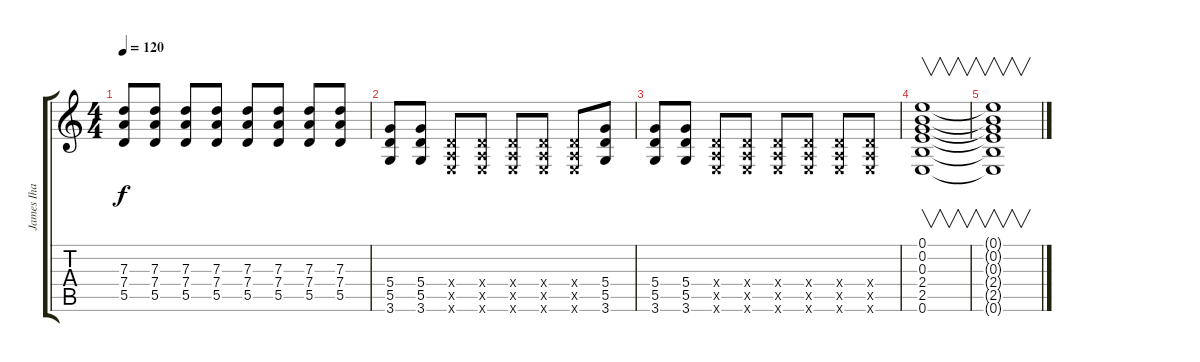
\track ("James Iha" "James Iha") {instrument overdrivenguitar}
\staff {score tabs}
\tuning (E4 B3 G3 D3 A2 E2) {hide}
\ts (4 4)
\tempo 120
\clef g2
\ks c
(7.3 7.4 5.5).8{dy f} (7.3 7.4 5.5).8 (7.3 7.4 5.5).8 (7.3 7.4 5.5).8 (7.3 7.4 5.5).8 (7.3 7.4 5.5).8 (7.3 7.4 5.5).8 (7.3 7.4 5.5).8 |
(5.4 5.5 3.6).8 (5.4 5.5 3.6).8 (0.4{x} 0.5{x} 0.6{x}).8 (0.4{x} 0.5{x} 0.6{x}).8 (0.4{x} 0.5{x} 0.6{x}).8 (0.4{x} 0.5{x} 0.6{x}).8 (0.4{x} 0.5{x} 0.6{x}).8 (5.4 5.5 3.6).8 |
(5.4 5.5 3.6).8 (5.4 5.5 3.6).8 (0.4{x} 0.5{x} 0.6{x}).8 (0.4{x} 0.5{x} 0.6{x}).8 (0.4{x} 0.5{x} 0.6{x}).8 (0.4{x} 0.5{x} 0.6{x}).8 (0.4{x} 0.5{x} 0.6{x}).8 (0.4{x} 0.5{x} 0.6{x}).8 |
(0.1 0.2 0.3 2.4 2.5 0.6).1{v} |
(0.1{t} 0.2{t} 0.3{t} 2.4{t} 2.5{t} 0.6{t}).1{v}
